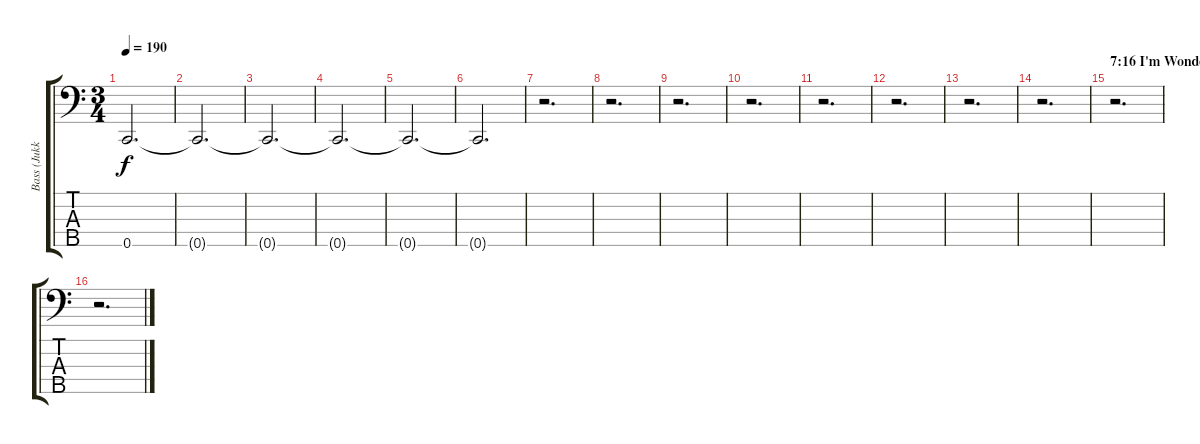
\track ("Bass (Jukka)" "Bass (Jukk") {instrument electricbassfinger}
\staff {score tabs}
\tuning (F2 C2 G1 D1 C1) {hide}
\ts (3 4)
\tempo 190
\clef f4
\ks c
0.5{t}.2{d dy f} |
0.5{t}.2{d} |
0.5{t}.2{d} |
0.5{t}.2{d} |
0.5{t}.2{d} |
0.5{t}.2{d} |
r.2{d} |
r.2{d} |
r.2{d} |
r.2{d} |
r.2{d} |
r.2{d} |
r.2{d} |
r.2{d} |
\section ("" "7:16 I'm Wondering Now")
r.2{d} |
r.2{d}
